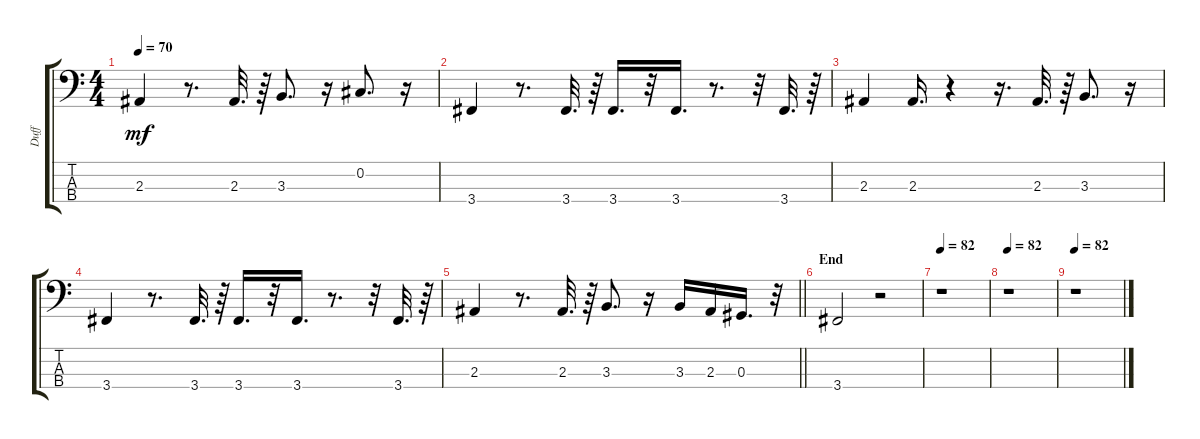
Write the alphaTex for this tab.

\track ("Duff" "Duff") {instrument electricbasspick}
\staff {score tabs}
\tuning (Gb2 Db2 Ab1 Eb1) {hide}
\ts (4 4)
\tempo 70
\clef f4
\ks c
2.3.4{dy mf} r.8{d} 2.3.32{d} r.64 3.3.8{d} r.16 0.2.8{d} r.16 |
3.4.4 r.8{d} 3.4.32{d} r.64 3.4.16{d} r.32 3.4.16{d} r.8{d} r.32 3.4.32{d} r.64 |
2.3.4 2.3.16{d} r.4 r.16{d} 2.3.32{d} r.64 3.3.8{d} r.16 |
3.4.4 r.8{d} 3.4.32{d} r.64 3.4.16{d} r.32 3.4.16{d} r.8{d} r.32 3.4.32{d} r.64 |
\barLineRight lightlight
2.3.4 r.8{d} 2.3.32{d} r.64 3.3.8{d} r.16 3.3.16 2.3.16 0.3.16{d} r.32 |
\section ("" "End")
3.4.2 r.2 |
\tempo 82
r.1 |
\tempo 82
r.1 |
\tempo 82
r.1
